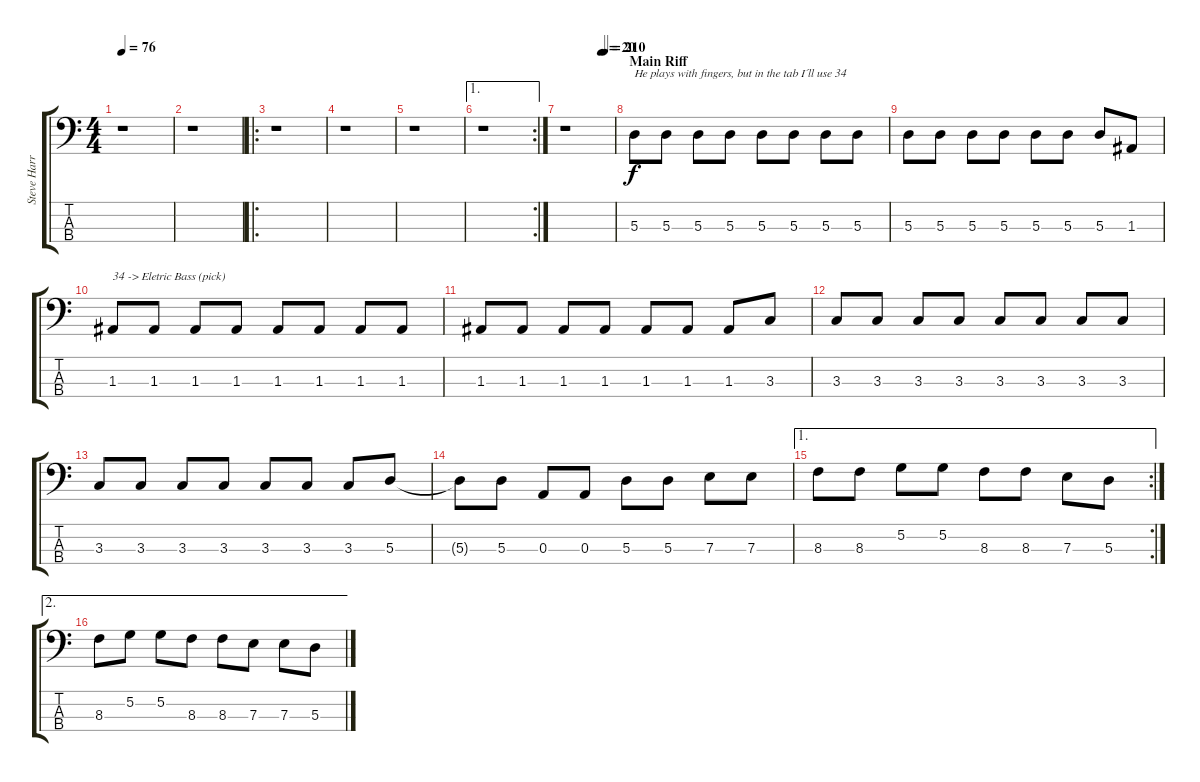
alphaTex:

\track ("Steve Harris" "Steve Harr") {instrument electricbasspick}
\staff {score tabs}
\tuning (G2 D2 A1 E1) {hide}
\ts (4 4)
\tempo 76
\clef f4
\ks c
r.1{dy fff} |
r.1 |
\ro
r.1 |
r.1 |
r.1 |
\ae 1
\rc 2
r.1 |
\tempo (210 0.8125)
\tempo (20 0.75)
r.1 |
\section ("" "Main Riff")
5.3.8{txt "He plays with fingers, but in the tab I´ll use 34" dy f instrument electricbasspick} 5.3.8 5.3.8 5.3.8 5.3.8 5.3.8 5.3.8 5.3.8 |
5.3.8 5.3.8 5.3.8 5.3.8 5.3.8 5.3.8 5.3.8 1.3.8 |
1.3.8{txt "34 -> Eletric Bass (pick)"} 1.3.8 1.3.8 1.3.8 1.3.8 1.3.8 1.3.8 1.3.8 |
1.3.8 1.3.8 1.3.8 1.3.8 1.3.8 1.3.8 1.3.8 3.3.8 |
3.3.8 3.3.8 3.3.8 3.3.8 3.3.8 3.3.8 3.3.8 3.3.8 |
3.3.8 3.3.8 3.3.8 3.3.8 3.3.8 3.3.8 3.3.8 5.3.8 |
5.3{t}.8 5.3.8 0.3.8 0.3.8 5.3.8 5.3.8 7.3.8 7.3.8 |
\ae 1
\rc 2
8.3.8 8.3.8 5.2.8 5.2.8 8.3.8 8.3.8 7.3.8 5.3.8 |
\ae 2
8.3.8 5.2.8 5.2.8 8.3.8 8.3.8 7.3.8 7.3.8 5.3.8
